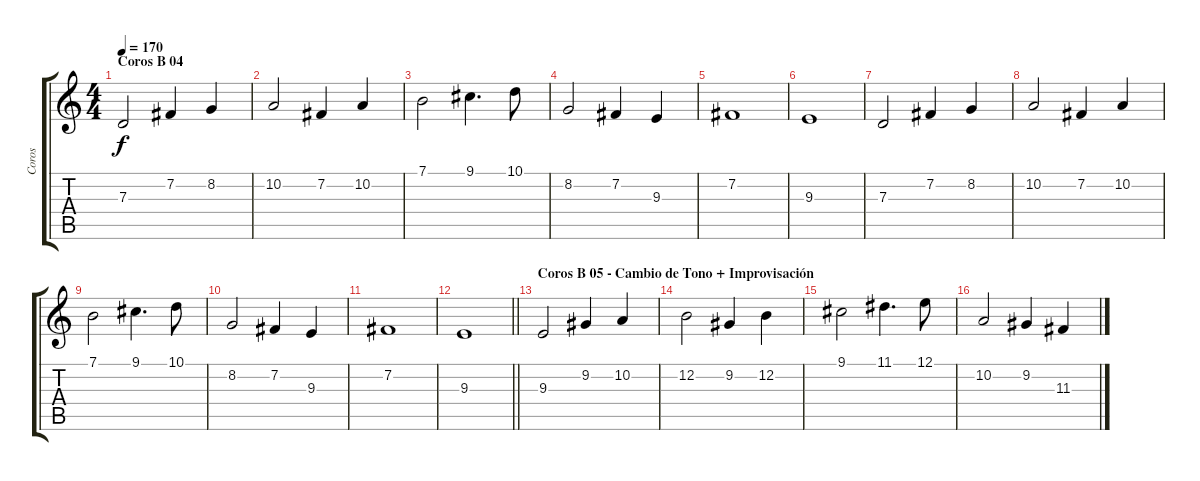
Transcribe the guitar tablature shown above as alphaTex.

\track ("Coros" "Coros") {instrument synthvoice}
\staff {score tabs}
\tuning (E4 B3 G3 D3 A2 E2) {hide}
\ts (4 4)
\section ("" "Coros B 04")
\tempo 170
\clef g2
\ks c
7.3.2{dy f} 7.2.4 8.2.4 |
10.2.2 7.2.4 10.2.4 |
7.1.2 9.1.4{d} 10.1.8 |
8.2.2 7.2.4 9.3.4 |
7.2.1 |
9.3.1 |
7.3.2 7.2.4 8.2.4 |
10.2.2 7.2.4 10.2.4 |
7.1.2 9.1.4{d} 10.1.8 |
8.2.2 7.2.4 9.3.4 |
7.2.1 |
\barLineRight lightlight
9.3.1 |
\section ("" "Coros B 05 - Cambio de Tono + Improvisación")
9.3.2 9.2.4 10.2.4 |
12.2.2 9.2.4 12.2.4 |
9.1.2 11.1.4{d} 12.1.8 |
10.2.2 9.2.4 11.3.4
